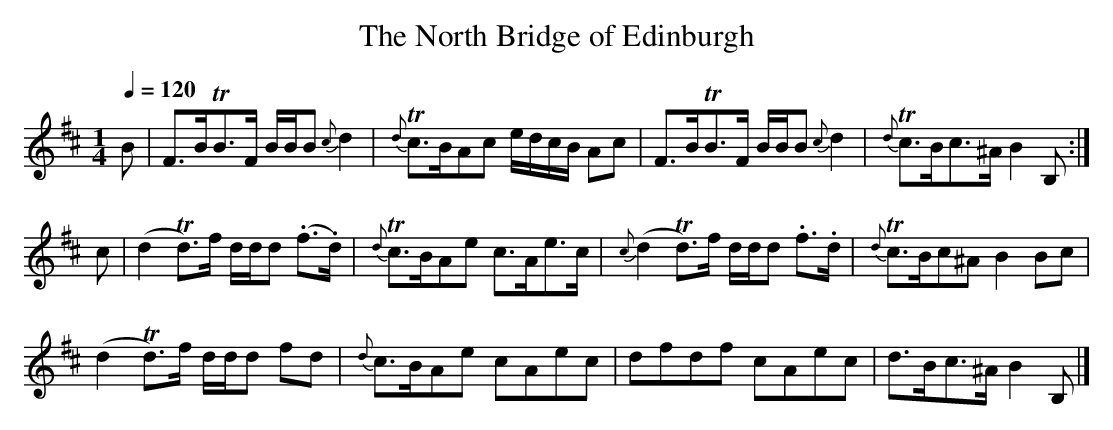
X:1
T:The North Bridge of Edinburgh
M:1/4
L:1/8
Q:1/4=120
K:B Minor
B|    F>BTB>F B/B/B {c}d2   |{d}Tc>BAc   e/d/c/B/ Ac |\
      F>BTB>F B/B/B {c}d2   |{d}Tc>Bc>^A B2       B,:|
c|   (d2Td)>f d/d/d  (.f>.d)|{d}Tc>BAe   c>Ae>c      |\
  {c}(d2Td)>f d/d/d   .f>.d |{d}Tc>Bc^A  B2       Bc |
     (d2Td)>f d/d/d    fd   |{d} c>BAe   cAec        |\
      dfdf    cAec          |    d>Bc>^A B2       B,|]
